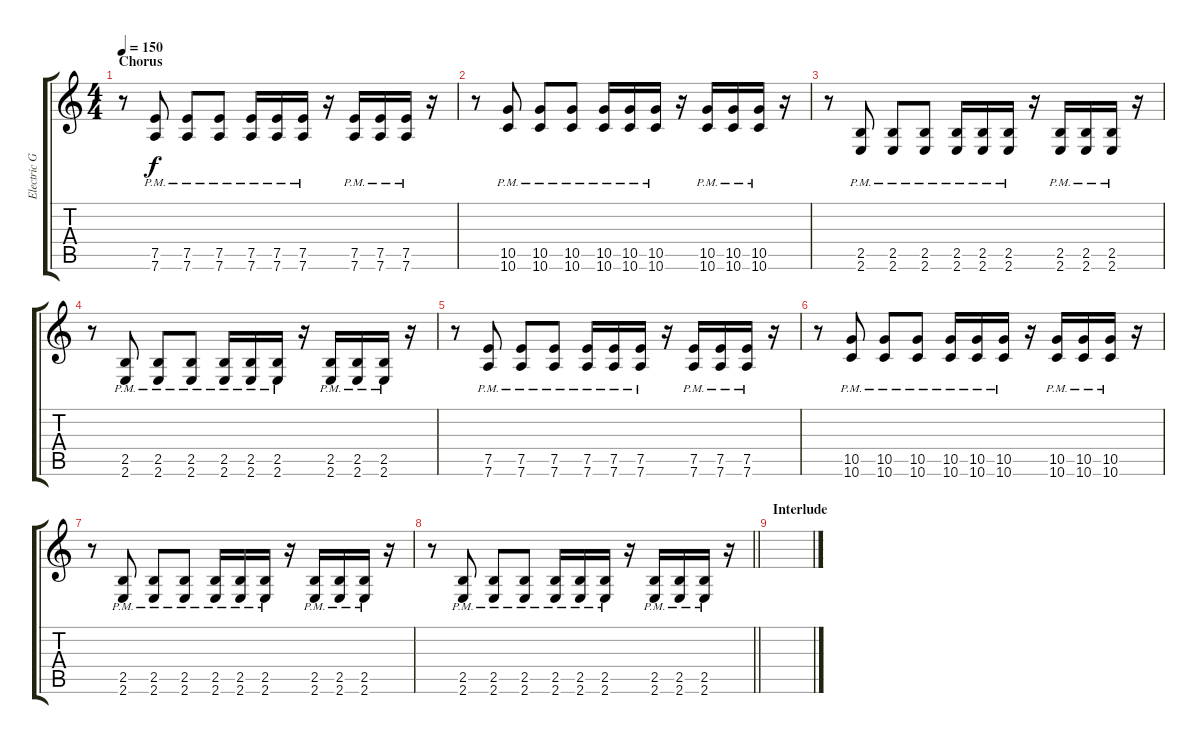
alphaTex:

\track ("Electric Guitar" "Electric G") {instrument distortionguitar}
\staff {score tabs}
\tuning (E4 B3 G3 D3 A2 D2) {hide}
\ts (4 4)
\section ("" "Chorus")
\tempo 150
\clef g2
\ks c
r.8{dy f} (7.5{pm} 7.6{pm}).8 (7.5{pm} 7.6{pm}).8 (7.5{pm} 7.6{pm}).8 (7.5{pm} 7.6{pm}).16 (7.5{pm} 7.6{pm}).16 (7.5{pm} 7.6{pm}).16 r.16 (7.5{pm} 7.6{pm}).16 (7.5{pm} 7.6{pm}).16 (7.5{pm} 7.6{pm}).16 r.16 |
r.8 (10.5{pm} 10.6{pm}).8 (10.5{pm} 10.6{pm}).8 (10.5{pm} 10.6{pm}).8 (10.5{pm} 10.6{pm}).16 (10.5{pm} 10.6{pm}).16 (10.5{pm} 10.6{pm}).16 r.16 (10.5{pm} 10.6{pm}).16 (10.5{pm} 10.6{pm}).16 (10.5{pm} 10.6{pm}).16 r.16 |
r.8 (2.5{pm} 2.6{pm}).8 (2.5{pm} 2.6{pm}).8 (2.5{pm} 2.6{pm}).8 (2.5{pm} 2.6{pm}).16 (2.5{pm} 2.6{pm}).16 (2.5{pm} 2.6{pm}).16 r.16 (2.5{pm} 2.6{pm}).16 (2.5{pm} 2.6{pm}).16 (2.5{pm} 2.6{pm}).16 r.16 |
r.8 (2.5{pm} 2.6{pm}).8 (2.5{pm} 2.6{pm}).8 (2.5{pm} 2.6{pm}).8 (2.5{pm} 2.6{pm}).16 (2.5{pm} 2.6{pm}).16 (2.5{pm} 2.6{pm}).16 r.16 (2.5{pm} 2.6{pm}).16 (2.5{pm} 2.6{pm}).16 (2.5{pm} 2.6{pm}).16 r.16 |
r.8 (7.5{pm} 7.6{pm}).8 (7.5{pm} 7.6{pm}).8 (7.5{pm} 7.6{pm}).8 (7.5{pm} 7.6{pm}).16 (7.5{pm} 7.6{pm}).16 (7.5{pm} 7.6{pm}).16 r.16 (7.5{pm} 7.6{pm}).16 (7.5{pm} 7.6{pm}).16 (7.5{pm} 7.6{pm}).16 r.16 |
r.8 (10.5{pm} 10.6{pm}).8 (10.5{pm} 10.6{pm}).8 (10.5{pm} 10.6{pm}).8 (10.5{pm} 10.6{pm}).16 (10.5{pm} 10.6{pm}).16 (10.5{pm} 10.6{pm}).16 r.16 (10.5{pm} 10.6{pm}).16 (10.5{pm} 10.6{pm}).16 (10.5{pm} 10.6{pm}).16 r.16 |
r.8 (2.5{pm} 2.6{pm}).8 (2.5{pm} 2.6{pm}).8 (2.5{pm} 2.6{pm}).8 (2.5{pm} 2.6{pm}).16 (2.5{pm} 2.6{pm}).16 (2.5{pm} 2.6{pm}).16 r.16 (2.5{pm} 2.6{pm}).16 (2.5{pm} 2.6{pm}).16 (2.5{pm} 2.6{pm}).16 r.16 |
\barLineRight lightlight
r.8 (2.5{pm} 2.6{pm}).8 (2.5{pm} 2.6{pm}).8 (2.5{pm} 2.6{pm}).8 (2.5{pm} 2.6{pm}).16 (2.5{pm} 2.6{pm}).16 (2.5{pm} 2.6{pm}).16 r.16 (2.5{pm} 2.6{pm}).16 (2.5{pm} 2.6{pm}).16 (2.5{pm} 2.6{pm}).16 r.16 |
\section ("" "Interlude")
